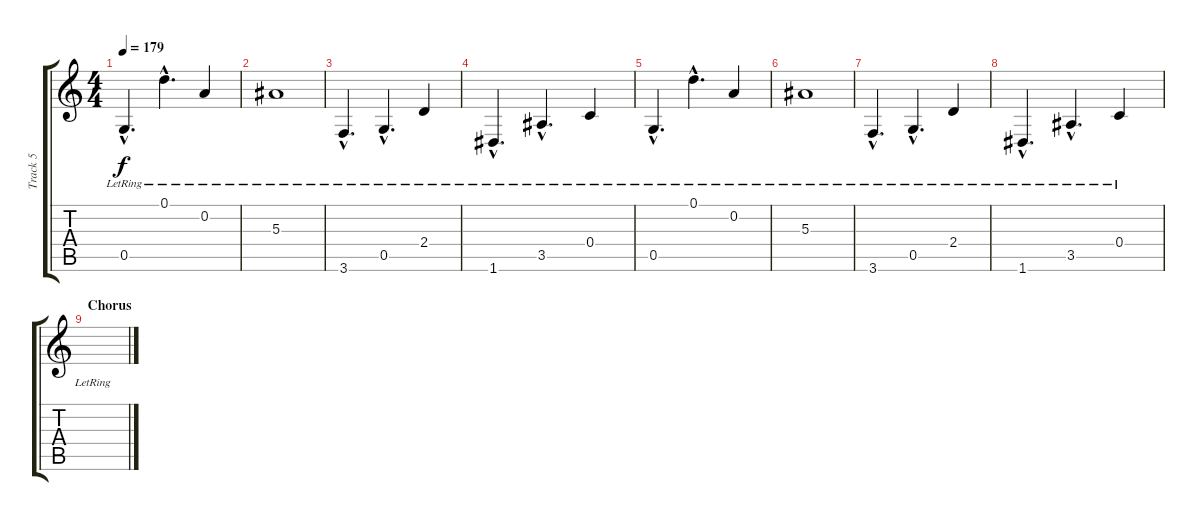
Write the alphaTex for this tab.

\track ("Track 5" "Track 5") {instrument acousticguitarsteel}
\staff {score tabs}
\tuning (D4 A3 F3 C3 G2 D2) {hide}
\ts (4 4)
\tempo 179
\clef g2
\ks c
0.5{hac lr}.4{d dy f} 0.1{hac lr}.4{d} 0.2{lr}.4 |
5.3{lr}.1 |
3.6{hac lr}.4{d} 0.5{hac lr}.4{d} 2.4{lr}.4 |
1.6{hac lr}.4{d} 3.5{hac lr}.4{d} 0.4{lr}.4 |
0.5{hac lr}.4{d} 0.1{hac lr}.4{d} 0.2{lr}.4 |
5.3{lr}.1 |
3.6{hac lr}.4{d} 0.5{hac lr}.4{d} 2.4{lr}.4 |
1.6{hac lr}.4{d} 3.5{hac lr}.4{d} 0.4{lr}.4 |
\section ("" "Chorus")
